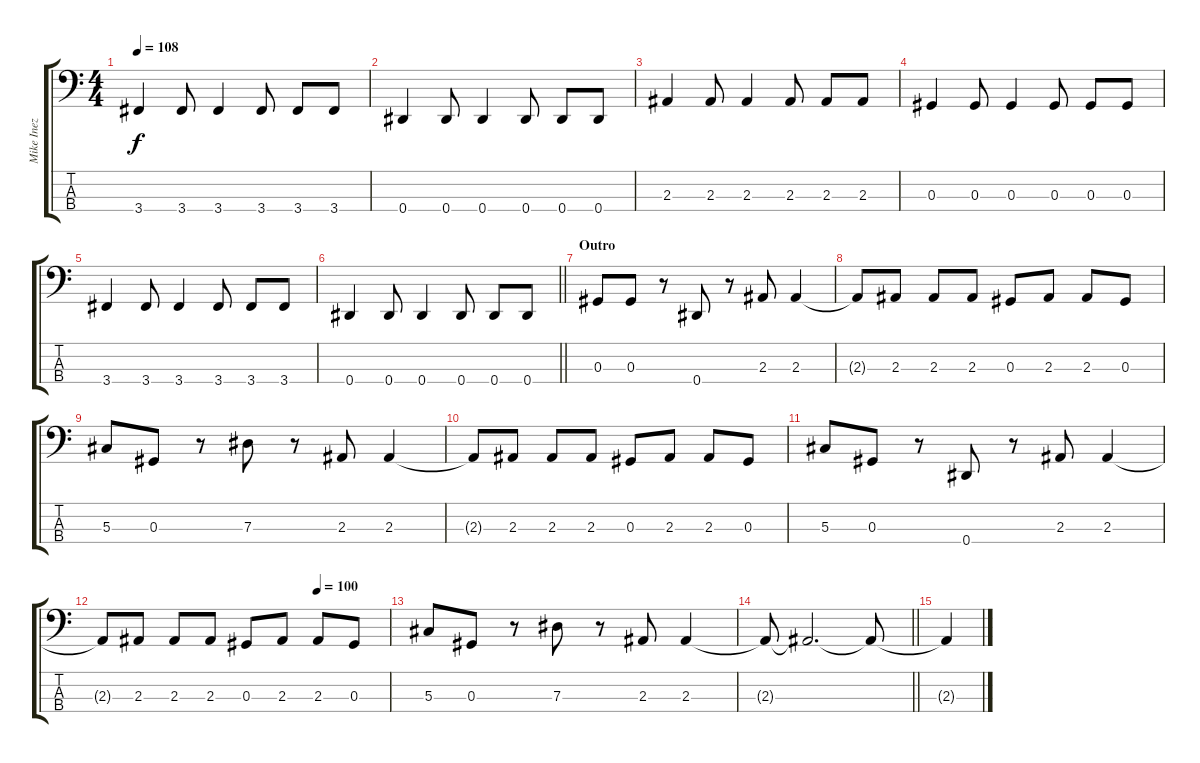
\track ("Mike Inez" "Mike Inez") {instrument electricbassfinger}
\staff {score tabs}
\tuning (Gb2 Db2 Ab1 Eb1) {hide}
\ts (4 4)
\tempo 108
\clef f4
\ks c
3.4.4{dy f} 3.4.8 3.4.4 3.4.8 3.4.8 3.4.8 |
0.4.4 0.4.8 0.4.4 0.4.8 0.4.8 0.4.8 |
2.3.4 2.3.8 2.3.4 2.3.8 2.3.8 2.3.8 |
0.3.4 0.3.8 0.3.4 0.3.8 0.3.8 0.3.8 |
3.4.4 3.4.8 3.4.4 3.4.8 3.4.8 3.4.8 |
\barLineRight lightlight
0.4.4 0.4.8 0.4.4 0.4.8 0.4.8 0.4.8 |
\section ("" "Outro")
0.3.8 0.3.8 r.8 0.4.8 r.8 2.3.8 2.3.4 |
2.3{t}.8 2.3.8 2.3.8 2.3.8 0.3.8 2.3.8 2.3.8 0.3.8 |
5.3.8 0.3.8 r.8 7.3.8 r.8 2.3.8 2.3.4 |
2.3{t}.8 2.3.8 2.3.8 2.3.8 0.3.8 2.3.8 2.3.8 0.3.8 |
5.3.8 0.3.8 r.8 0.4.8 r.8 2.3.8 2.3.4 |
\tempo (100 0.75)
2.3{t}.8 2.3.8 2.3.8 2.3.8 0.3.8 2.3.8 2.3.8 0.3.8 |
5.3.8 0.3.8 r.8 7.3.8 r.8 2.3.8 2.3.4 |
\barLineRight lightlight
2.3{t}.8 2.3{t}.2{d} 2.3{t}.8 |
2.3{t}.4
